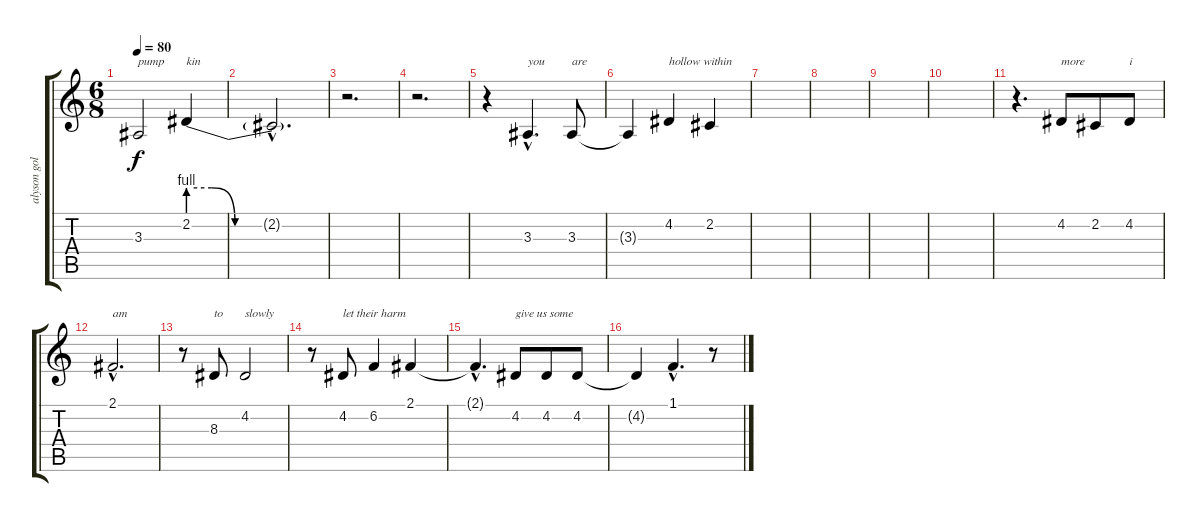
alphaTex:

\track ("alyson goldfrapp" "alyson gol") {instrument synthvoice}
\staff {score tabs}
\tuning (E4 B3 G3 D3 A2 E2) {hide}
\ts (6 8)
\tempo 80
\clef g2
\ks c
3.3.2{txt "pump" dy f instrument synthvoice} 2.2{be (custom 0 4 10 4 20 0 40 0 60 0)}.4{txt "kin"} |
2.2{hac t}.2{d} |
r.2{d} |
r.2{d} |
r.4 3.3{hac}.4{d txt "you"} 3.3.8{txt "are"} |
3.3{t}.4 4.2.4{txt "hollow within"} 2.2.4 |
|
|
|
|
r.4{d} 4.2.8{txt "more"} 2.2.8 4.2.8{txt "i"} |
2.1{hac}.2{d txt "am"} |
r.8 8.3.8{txt "to"} 4.2.2{txt "slowly"} |
r.8 4.2.8{txt "let their harm"} 6.2.4 2.1.4 |
2.1{hac t}.4{d} 4.2.8{txt "give us some"} 4.2.8 4.2.8 |
4.2{t}.4 1.1{hac}.4{d} r.8
